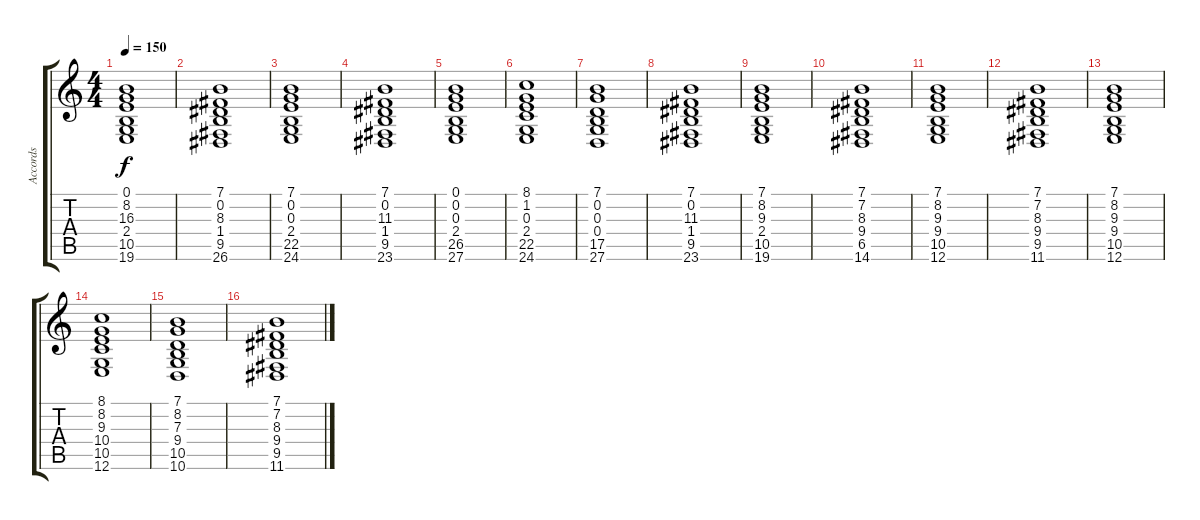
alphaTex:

\track ("Accords" "Accords") {instrument fx5brightness}
\staff {score tabs}
\tuning (E4 B3 G3 D3 A2 E2) {hide}
\ts (4 4)
\tempo 150
\clef g2
\ks c
(0.1 8.2 16.3 2.4 10.5 19.6).1{dy f instrument fx5brightness} |
(7.1 0.2 8.3 1.4 9.5 26.6).1 |
(7.1 0.2 0.3 2.4 22.5 24.6).1 |
(7.1 0.2 11.3 1.4 9.5 23.6).1 |
(0.1 0.2 0.3 2.4 26.5 27.6).1 |
(8.1 1.2 0.3 2.4 22.5 24.6).1 |
(7.1 0.2 0.3 0.4 17.5 27.6).1 |
(7.1 0.2 11.3 1.4 9.5 23.6).1 |
(7.1 8.2 9.3 2.4 10.5 19.6).1 |
(7.1 7.2 8.3 9.4 6.5 14.6).1 |
(7.1 8.2 9.3 9.4 10.5 12.6).1 |
(7.1 7.2 8.3 9.4 9.5 11.6).1 |
(7.1 8.2 9.3 9.4 10.5 12.6).1 |
(8.1 8.2 9.3 10.4 10.5 12.6).1 |
(7.1 8.2 7.3 9.4 10.5 10.6).1 |
(7.1 7.2 8.3 9.4 9.5 11.6).1
